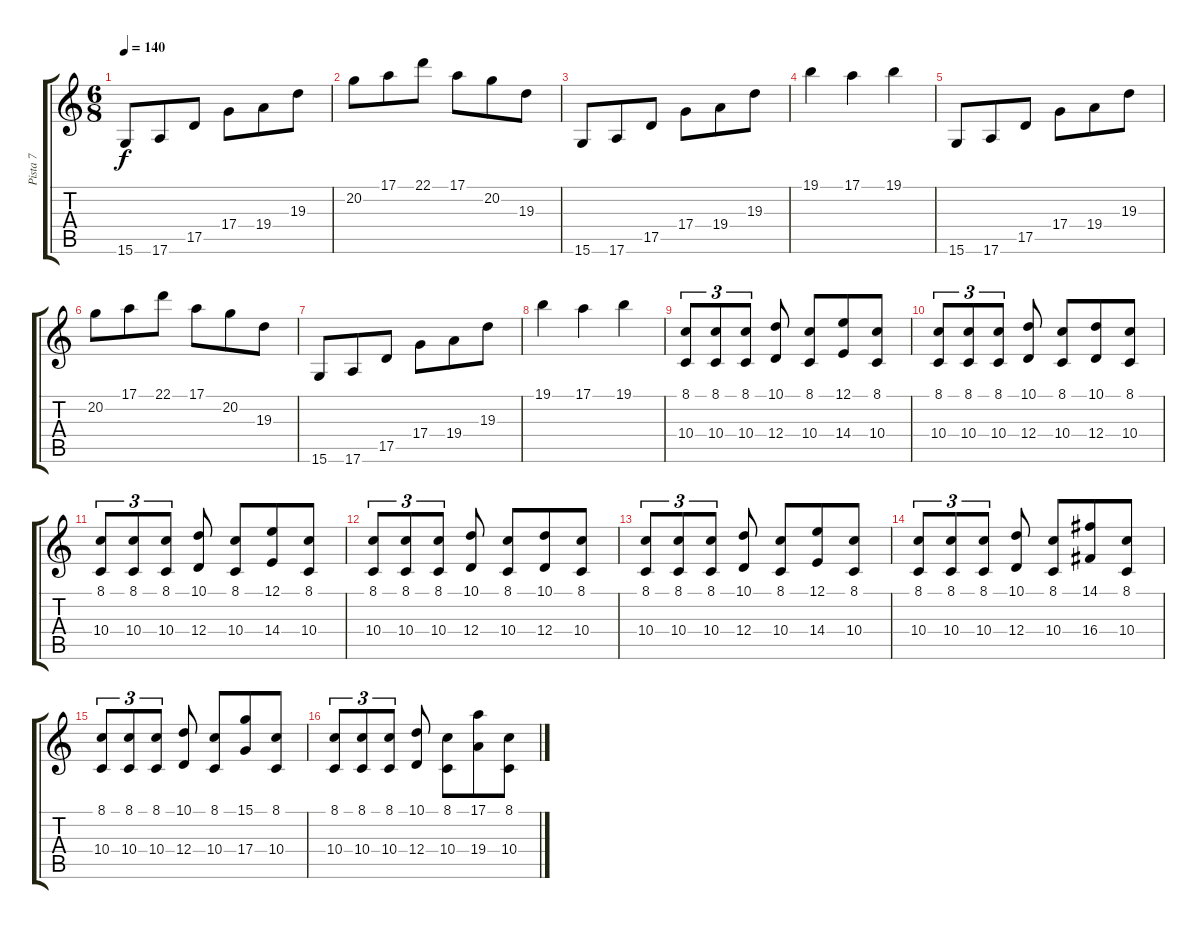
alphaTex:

\track ("Pista 7" "Pista 7") {instrument tremolostrings}
\staff {score tabs}
\tuning (E4 B3 G3 D3 A2 E2) {hide}
\ts (6 8)
\tempo 140
\clef g2
\ks c
15.6.8{dy f volume 12} 17.6.8 17.5.8 17.4.8 19.4.8 19.3.8 |
20.2.8 17.1.8 22.1.8 17.1.8 20.2.8 19.3.8 |
15.6.8{volume 12} 17.6.8 17.5.8 17.4.8 19.4.8 19.3.8 |
19.1.4 17.1.4 19.1.4 |
15.6.8{volume 12} 17.6.8 17.5.8 17.4.8 19.4.8 19.3.8 |
20.2.8 17.1.8 22.1.8 17.1.8 20.2.8 19.3.8 |
15.6.8{volume 12} 17.6.8 17.5.8 17.4.8 19.4.8 19.3.8 |
19.1.4 17.1.4 19.1.4 |
(8.1 10.4).8{tu (3 2) volume 14} (8.1 10.4).8{tu (3 2)} (8.1 10.4).8{tu (3 2)} (10.1 12.4).8 (8.1 10.4).8 (12.1 14.4).8 (8.1 10.4).8 |
(8.1 10.4).8{tu (3 2)} (8.1 10.4).8{tu (3 2)} (8.1 10.4).8{tu (3 2)} (10.1 12.4).8 (8.1 10.4).8 (10.1 12.4).8 (8.1 10.4).8 |
(8.1 10.4).8{tu (3 2)} (8.1 10.4).8{tu (3 2)} (8.1 10.4).8{tu (3 2)} (10.1 12.4).8 (8.1 10.4).8 (12.1 14.4).8 (8.1 10.4).8 |
(8.1 10.4).8{tu (3 2)} (8.1 10.4).8{tu (3 2)} (8.1 10.4).8{tu (3 2)} (10.1 12.4).8 (8.1 10.4).8 (10.1 12.4).8 (8.1 10.4).8 |
(8.1 10.4).8{tu (3 2)} (8.1 10.4).8{tu (3 2)} (8.1 10.4).8{tu (3 2)} (10.1 12.4).8 (8.1 10.4).8 (12.1 14.4).8 (8.1 10.4).8 |
(8.1 10.4).8{tu (3 2)} (8.1 10.4).8{tu (3 2)} (8.1 10.4).8{tu (3 2)} (10.1 12.4).8 (8.1 10.4).8 (14.1 16.4).8 (8.1 10.4).8 |
(8.1 10.4).8{tu (3 2)} (8.1 10.4).8{tu (3 2)} (8.1 10.4).8{tu (3 2)} (10.1 12.4).8 (8.1 10.4).8 (15.1 17.4).8 (8.1 10.4).8 |
(8.1 10.4).8{tu (3 2)} (8.1 10.4).8{tu (3 2)} (8.1 10.4).8{tu (3 2)} (10.1 12.4).8 (8.1 10.4).8 (17.1 19.4).8 (8.1 10.4).8
